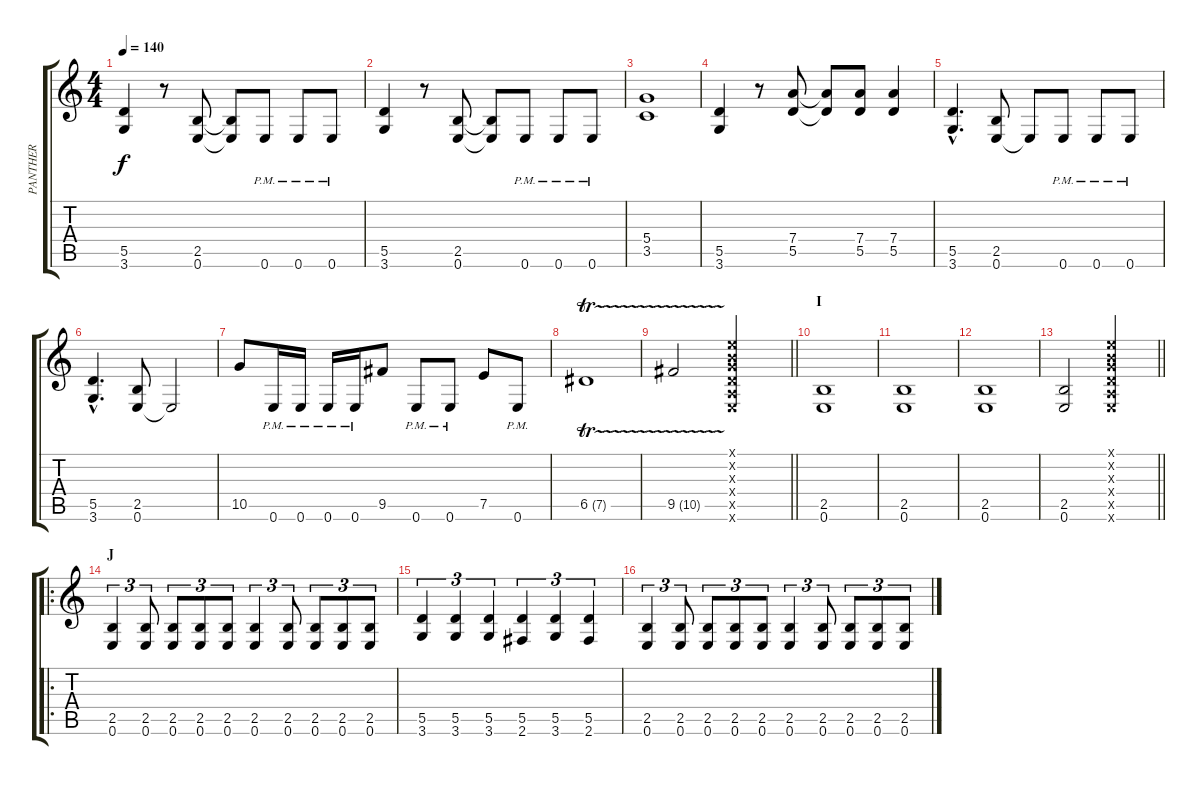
\track ("PANTHER" "PANTHER") {instrument distortionguitar}
\staff {score tabs}
\tuning (E4 B3 G3 D3 A2 E2) {hide}
\ts (4 4)
\tempo 140
\clef g2
\ks c
(5.5 3.6).4{dy f} r.8 (2.5 0.6).8 (2.5{t} 0.6{t}).8 0.6{pm}.8 0.6{pm}.8 0.6{pm}.8 |
(5.5 3.6).4 r.8 (2.5 0.6).8 (2.5{t} 0.6{t}).8 0.6{pm}.8 0.6{pm}.8 0.6{pm}.8 |
(5.4 3.5).1 |
(5.5 3.6).4 r.8 (7.4 5.5).8 (7.4{t} 5.5{t}).8 (7.4 5.5).8 (7.4 5.5).4 |
(5.5{hac} 3.6{hac}).4{d} (2.5 0.6).8 0.6{t}.8 0.6{pm}.8 0.6{pm}.8 0.6{pm}.8 |
(5.5{hac} 3.6{hac}).4{d} (2.5 0.6).8 0.6{t}.2 |
10.5.8 0.6{pm}.16 0.6{pm}.16 0.6{pm}.16 0.6{pm}.16 9.5.8 0.6{pm}.8 0.6{pm}.8 7.5.8 0.6{pm}.8 |
6.5{tr (7 16)}.1 |
\barLineRight lightlight
9.5{tr (10 16)}.2 (0.1{x} 0.2{x} 0.3{x} 0.4{x} 0.5{x} 0.6{x}).2 |
\section ("" "I")
(2.5 0.6).1 |
(2.5 0.6).1 |
(2.5 0.6).1 |
\barLineRight lightlight
(2.5 0.6).2 (0.1{x} 0.2{x} 0.3{x} 0.4{x} 0.5{x} 0.6{x}).2 |
\ro
\section ("" "J")
(2.5 0.6).4{tu (3 2)} (2.5 0.6).8{tu (3 2)} (2.5 0.6).8{tu (3 2)} (2.5 0.6).8{tu (3 2)} (2.5 0.6).8{tu (3 2)} (2.5 0.6).4{tu (3 2)} (2.5 0.6).8{tu (3 2)} (2.5 0.6).8{tu (3 2)} (2.5 0.6).8{tu (3 2)} (2.5 0.6).8{tu (3 2)} |
(5.5 3.6).4{tu (3 2)} (5.5 3.6).4{tu (3 2)} (5.5 3.6).4{tu (3 2)} (5.5 2.6).4{tu (3 2)} (5.5 3.6).4{tu (3 2)} (5.5 2.6).4{tu (3 2)} |
(2.5 0.6).4{tu (3 2)} (2.5 0.6).8{tu (3 2)} (2.5 0.6).8{tu (3 2)} (2.5 0.6).8{tu (3 2)} (2.5 0.6).8{tu (3 2)} (2.5 0.6).4{tu (3 2)} (2.5 0.6).8{tu (3 2)} (2.5 0.6).8{tu (3 2)} (2.5 0.6).8{tu (3 2)} (2.5 0.6).8{tu (3 2)}
